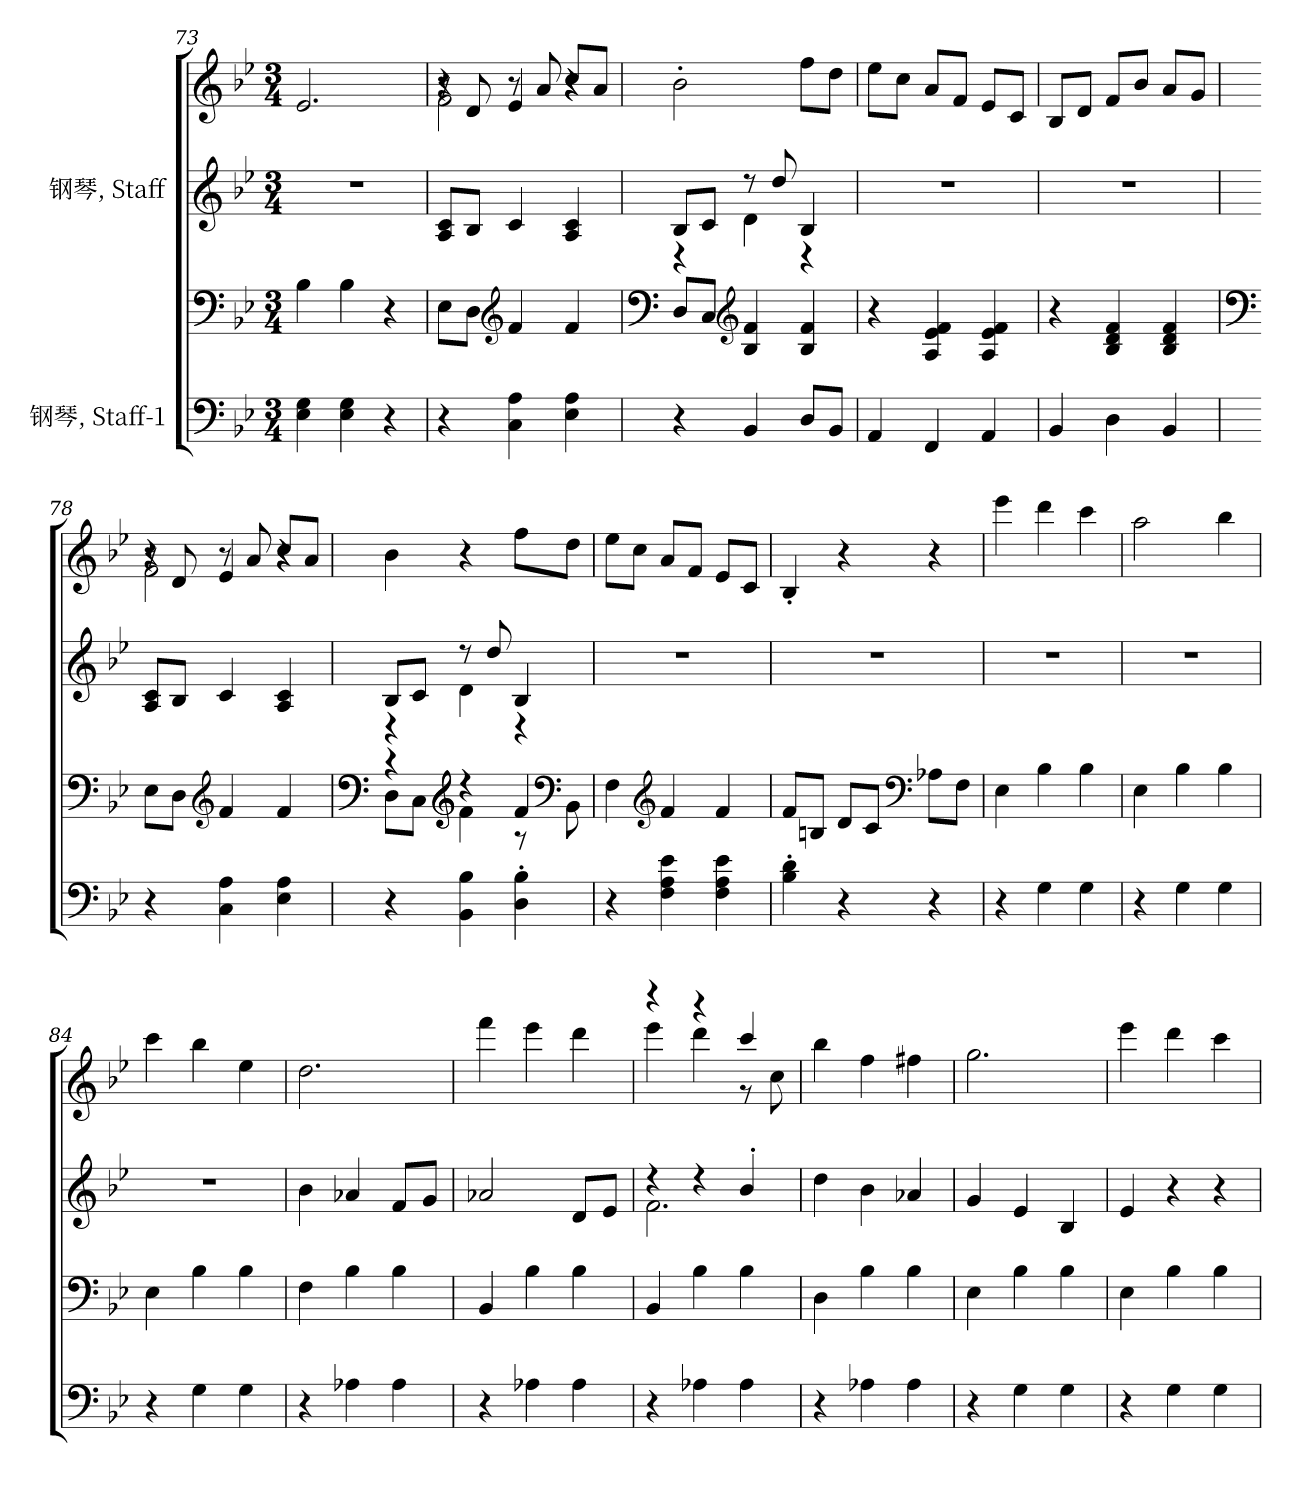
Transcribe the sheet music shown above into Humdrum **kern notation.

**kern	**kern	**kern	**kern
*part2	*part2	*part1	*part1
*staff4	*staff3	*staff2	*staff1
*I"钢琴, Staff-1	*	*I"钢琴, Staff	*
*clefF4	*clefF4	*clefG2	*clefG2
*k[b-e-]	*k[b-e-]	*k[b-e-]	*k[b-e-]
*M3/4	*M3/4	*M3/4	*M3/4
=73	=73	=73	=73
4E-\ 4G\	4B-\	2.r	2.e-/
4E-\ 4G\	4B-\	.	.
4r	4r	.	.
=74	=74	=74	=74
*	*	*	*^
*	*	*	*	*^
4r	8E-\L	8A/ 8c/L	8r	2f\	4r
.	8D\J	8B-/J	8d/	.	.
*	*clefG2	*	*	*	*
4C\ 4A\	4f/	4c/	8r	.	4e-/
.	.	.	8a/	.	.
4E-\ 4A\	4f/	4A/ 4c/	8cc/L	4r	4r
.	.	.	8a/J	.	.
*	*	*	*v	*v	*v
=75	=75	=75	=75
*	*clefF4	*	*
*	*	*^	*
4r	8D/L	8B-/L	4r	2b-'\
.	8C/J	8c/J	.	.
*	*clefG2	*	*	*
4BB-/	4B-/ 4f/	8r	4d\	.
.	.	8dd/	.	.
8D/L	4B-/ 4f/	4B-/	4r	8ff\L
8BB-/J	.	.	.	8dd\J
*	*	*v	*v	*
=76	=76	=76	=76
4AA/	4r	2.r	8ee-\L
.	.	.	8cc\J
4FF/	4A/ 4e-/ 4f/	.	8a/L
.	.	.	8f/J
4AA/	4A/ 4e-/ 4f/	.	8e-/L
.	.	.	8c/J
!!LO:LB:g=z
=77	=77	=77	=77
4BB-/	4r	2.r	8B-/L
.	.	.	8d/J
4D\	4B-/ 4d/ 4f/	.	8f/L
.	.	.	8b-/J
4BB-/	4B-/ 4d/ 4f/	.	8a/L
.	.	.	8g/J
=78	=78	=78	=78
*	*clefF4	*	*
*	*	*	*^
*	*	*	*	*^
4r	8E-\L	8A/ 8c/L	8r	2f\	4r
.	8D\J	8B-/J	8d/	.	.
*	*clefG2	*	*	*	*
4C\ 4A\	4f/	4c/	8r	.	4e-/
.	.	.	8a/	.	.
4E-\ 4A\	4f/	4A/ 4c/	8cc/L	4r	4r
.	.	.	8a/J	.	.
*	*	*	*v	*v	*v
=79	=79	=79	=79
*	*clefF4	*	*
*	*^	*^	*
4r	4r	8D\L	8B-/L	4r	4b-\
.	.	8C\J	8c/J	.	.
*	*clefG2	*	*	*	*
4BB-\ 4B-\	4r	4f\	8r	4d\	4r
.	.	.	8dd/	.	.
4D\' 4B-\'	4f/	8r	4B-/	4r	8ff\L
*	*clefF4	*	*	*	*
.	.	8BB-\	.	.	8dd\J
*	*v	*v	*	*	*
*	*	*v	*v	*
=80	=80	=80	=80
4r	4F\	2.r	8ee-\L
.	.	.	8cc\J
*	*clefG2	*	*
4F\ 4A\ 4e-\	4f/	.	8a/L
.	.	.	8f/J
4F\ 4A\ 4e-\	4f/	.	8e-/L
.	.	.	8c/J
!!LO:PB:g=z
=81	=81	=81	=81
4B-\' 4d\'	8f/L	2.r	4B-'/
.	8Bn/J	.	.
4r	8d/L	.	4r
.	8c/J	.	.
*	*clefF4	*	*
4r	8A-X\L	.	4r
.	8F\J	.	.
=82	=82	=82	=82
4r	4E-\	2.r	4eee-\
4G\	4B-\	.	4ddd\
4G\	4B-\	.	4ccc\
=83	=83	=83	=83
4r	4E-\	2.r	2aa\
4G\	4B-\	.	.
4G\	4B-\	.	4bb-\
=84	=84	=84	=84
4r	4E-\	2.r	4ccc\
4G\	4B-\	.	4bb-\
4G\	4B-\	.	4ee-\
=85	=85	=85	=85
4r	4F\	4b-\	2.dd\
4A-X\	4B-\	4a-X/	.
4A-\	4B-\	8f/L	.
.	.	8g/J	.
=86	=86	=86	=86
4r	4BB-/	2a-X/	4fff\
4A-X\	4B-\	.	4eee-\
4A-\	4B-\	8d/L	4ddd\
.	.	8e-/J	.
=87	=87	=87	=87
*	*	*^	*^
4r	4BB-/	4r	2.f\	4r	4eee-\
4A-X\	4B-\	4r	.	4r	4ddd\
4A-\	4B-\	4b-'/	.	4ccc/	8r
.	.	.	.	.	8cc\
*	*	*v	*v	*	*
*	*	*	*v	*v
!!LO:LB:g=z
=88	=88	=88	=88
4r	4D\	4dd\	4bb-\
4A-X\	4B-\	4b-\	4ff\
4A-\	4B-\	4a-X/	4ff#X\
=89	=89	=89	=89
4r	4E-\	4g/	2.gg\
4G\	4B-\	4e-/	.
4G\	4B-\	4B-/	.
=90	=90	=90	=90
4r	4E-\	4e-/	4eee-\
4G\	4B-\	4r	4ddd\
4G\	4B-\	4r	4ccc\
=	=	=	=
*-	*-	*-	*-
